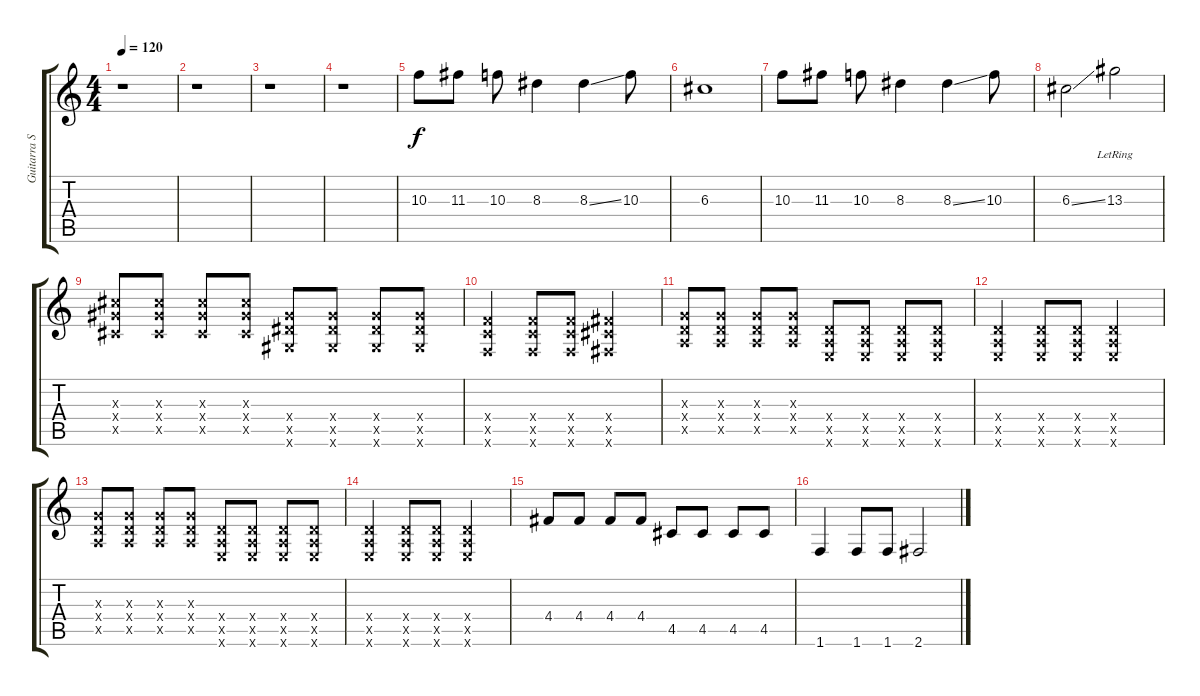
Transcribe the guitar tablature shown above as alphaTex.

\track ("Guitarra Solo" "Guitarra S") {instrument overdrivenguitar}
\staff {score tabs}
\tuning (E4 B3 G3 D3 A2 E2) {hide}
\ts (4 4)
\tempo 120
\clef g2
\ks c
r.1{dy f instrument overdrivenguitar} |
r.1 |
r.1 |
r.1 |
10.3.8 11.3.8 10.3.8 8.3.4 8.3{ss}.4 10.3.8 |
6.3.1 |
10.3.8 11.3.8 10.3.8 8.3.4 8.3{ss}.4 10.3.8 |
6.3{ss}.2 13.3{lr}.2 |
(6.3{x} 6.4{x} 4.5{x}).8 (6.3{x} 6.4{x} 4.5{x}).8 (6.3{x} 6.4{x} 4.5{x}).8 (6.3{x} 6.4{x} 4.5{x}).8 (6.4{x} 6.5{x} 4.6{x}).8 (6.4{x} 6.5{x} 4.6{x}).8 (6.4{x} 6.5{x} 4.6{x}).8 (6.4{x} 6.5{x} 4.6{x}).8 |
(3.4{x} 3.5{x} 1.6{x}).4 (3.4{x} 3.5{x} 1.6{x}).8 (3.4{x} 3.5{x} 1.6{x}).8 (4.4{x} 4.5{x} 2.6{x}).2 |
(0.3{x} 0.4{x} 0.5{x}).8 (0.3{x} 0.4{x} 0.5{x}).8 (0.3{x} 0.4{x} 0.5{x}).8 (0.3{x} 0.4{x} 0.5{x}).8 (0.4{x} 0.5{x} 0.6{x}).8 (0.4{x} 0.5{x} 0.6{x}).8 (0.4{x} 0.5{x} 0.6{x}).8 (0.4{x} 0.5{x} 0.6{x}).8 |
(0.4{x} 0.5{x} 0.6{x}).4 (0.4{x} 0.5{x} 0.6{x}).8 (0.4{x} 0.5{x} 0.6{x}).8 (0.4{x} 0.5{x} 0.6{x}).2 |
(0.3{x} 0.4{x} 0.5{x}).8 (0.3{x} 0.4{x} 0.5{x}).8 (0.3{x} 0.4{x} 0.5{x}).8 (0.3{x} 0.4{x} 0.5{x}).8 (0.4{x} 0.5{x} 0.6{x}).8 (0.4{x} 0.5{x} 0.6{x}).8 (0.4{x} 0.5{x} 0.6{x}).8 (0.4{x} 0.5{x} 0.6{x}).8 |
(0.4{x} 0.5{x} 0.6{x}).4 (0.4{x} 0.5{x} 0.6{x}).8 (0.4{x} 0.5{x} 0.6{x}).8 (0.4{x} 0.5{x} 0.6{x}).2 |
4.4.8 4.4.8 4.4.8 4.4.8 4.5.8 4.5.8 4.5.8 4.5.8 |
1.6.4 1.6.8 1.6.8 2.6.2
